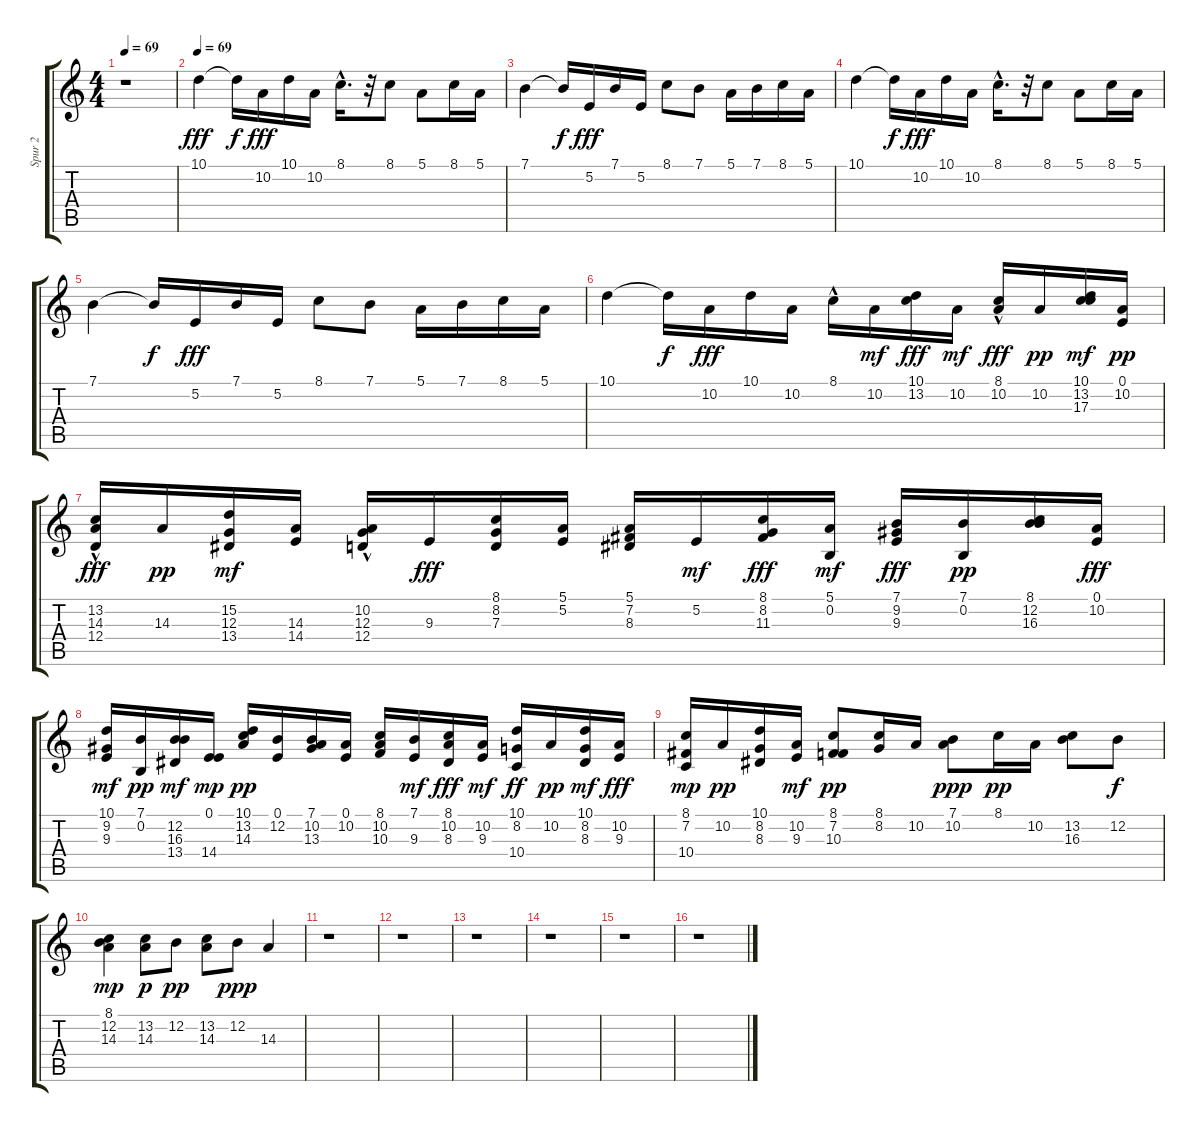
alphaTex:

\track ("Spur 2" "Spur 2") {instrument panflute}
\staff {score tabs}
\tuning (E4 B3 G3 D3 A2 E2) {hide}
\ts (4 4)
\tempo 69
\clef g2
\ks c
r.1{dy fff instrument panflute} |
\tempo 69
10.1.4 10.1{t}.16{dy f} 10.2.16{dy fff} 10.1.16 10.2.16 8.1{hac}.16{d} r.32 8.1.8 5.1.8 8.1.16 5.1.16 |
7.1.4 7.1{t}.16{dy f} 5.2.16{dy fff} 7.1.16 5.2.16 8.1.8 7.1.8 5.1.16 7.1.16 8.1.16 5.1.16 |
10.1.4 10.1{t}.16{dy f} 10.2.16{dy fff} 10.1.16 10.2.16 8.1{hac}.16{d} r.32 8.1.8 5.1.8 8.1.16 5.1.16 |
7.1.4 7.1{t}.16{dy f} 5.2.16{dy fff} 7.1.16 5.2.16 8.1.8 7.1.8 5.1.16 7.1.16 8.1.16 5.1.16 |
10.1.4 10.1{t}.16{dy f} 10.2.16{dy fff} 10.1.16 10.2.16 8.1{hac}.16 10.2.16{dy mf} (10.1 13.2).16{dy fff} 10.2.16{dy mf} (8.1{hac} 10.2).16{dy fff} 10.2.16{dy pp} (10.1 13.2 17.3).16{dy mf} (0.1 10.2).16{dy pp} |
(13.2{hac} 14.3 12.4).16{dy fff} 14.3.16{dy pp} (15.2 12.3 13.4).16{dy mf} (14.3 14.4).16 (10.2 12.3{hac} 12.4).16 9.3.16{dy fff} (8.1 8.2 7.3).16 (5.1 5.2).16 (5.1 7.2 8.3).16 5.2.16{dy mf} (8.1 8.2 11.3).16{dy fff} (5.1 0.2).16{dy mf} (7.1 9.2 9.3).16{dy fff} (7.1 0.2).16{dy pp} (8.1 12.2 16.3).16 (0.1 10.2).16{dy fff} |
(10.1 9.2 9.3).16{dy mf} (7.1 0.2).16{dy pp} (12.2 16.3 13.4).16{dy mf} (0.1 14.4).16{dy mp} (10.1 13.2 14.3).16{dy pp} (0.1 12.2).16 (7.1 10.2 13.3).16 (0.1 10.2).16 (8.1 10.2 10.3).16 (7.1 9.3).16{dy mf} (8.1 10.2 8.3).16{dy fff} (10.2 9.3).16{dy mf} (10.1 8.2 10.4).16{dy ff} 10.2.16{dy pp} (10.1 8.2 8.3).16{dy mf} (10.2 9.3).16{dy fff} |
(8.1 7.2 10.4).16{dy mp} 10.2.16{dy pp} (10.1 8.2 8.3).16 (10.2 9.3).16{dy mf} (8.1 7.2 10.3).8{dy pp} (8.1 8.2).16 10.2.16 (7.1 10.2).8{dy ppp} 8.1.16{dy pp} 10.2.16 (13.2 16.3).8 12.2.8{dy f} |
(8.1 12.2 14.3).4{dy mp} (13.2 14.3).8{dy p} 12.2.8{dy pp} (13.2 14.3).8 12.2.8{dy ppp} 14.3.4 |
r.1 |
r.1 |
r.1 |
r.1 |
r.1 |
r.1
